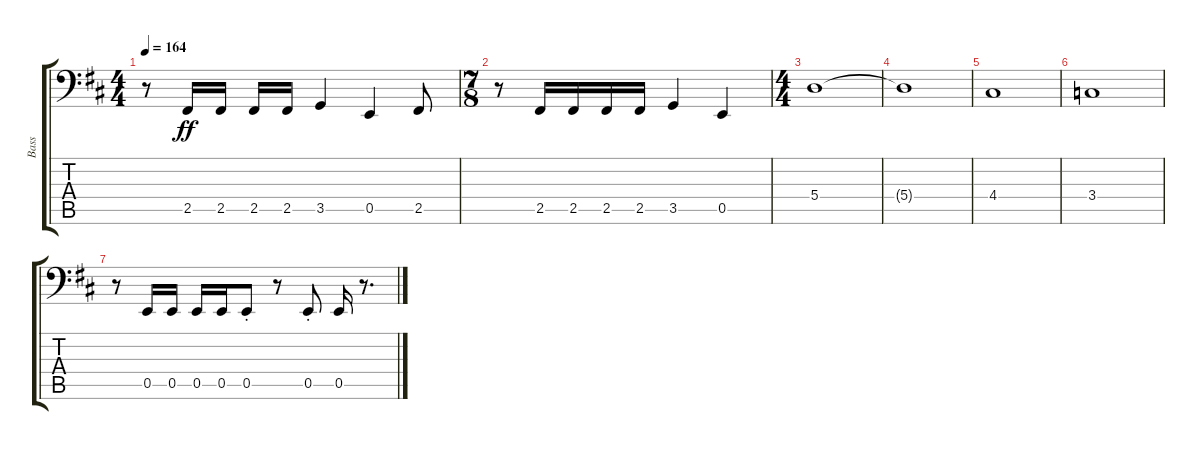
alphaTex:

\track ("Bass" "Bass") {instrument electricbassfinger}
\staff {score tabs}
\tuning (B2 G2 D2 A1 E1 B0) {hide}
\ts (4 4)
\tempo 164
\clef f4
\ks d
r.8{dy ff} 2.5.16 2.5.16 2.5.16 2.5.16 3.5.4 0.5.4 2.5.8 |
\ts (7 8)
r.8 2.5.16 2.5.16 2.5.16 2.5.16 3.5.4 0.5.4 |
\ts (4 4)
5.4.1 |
5.4{t}.1 |
4.4.1 |
3.4.1 |
r.8 0.5.16 0.5.16 0.5.16 0.5.16 0.5{st}.8 r.8 0.5{st}.8 0.5.16 r.8{d}
